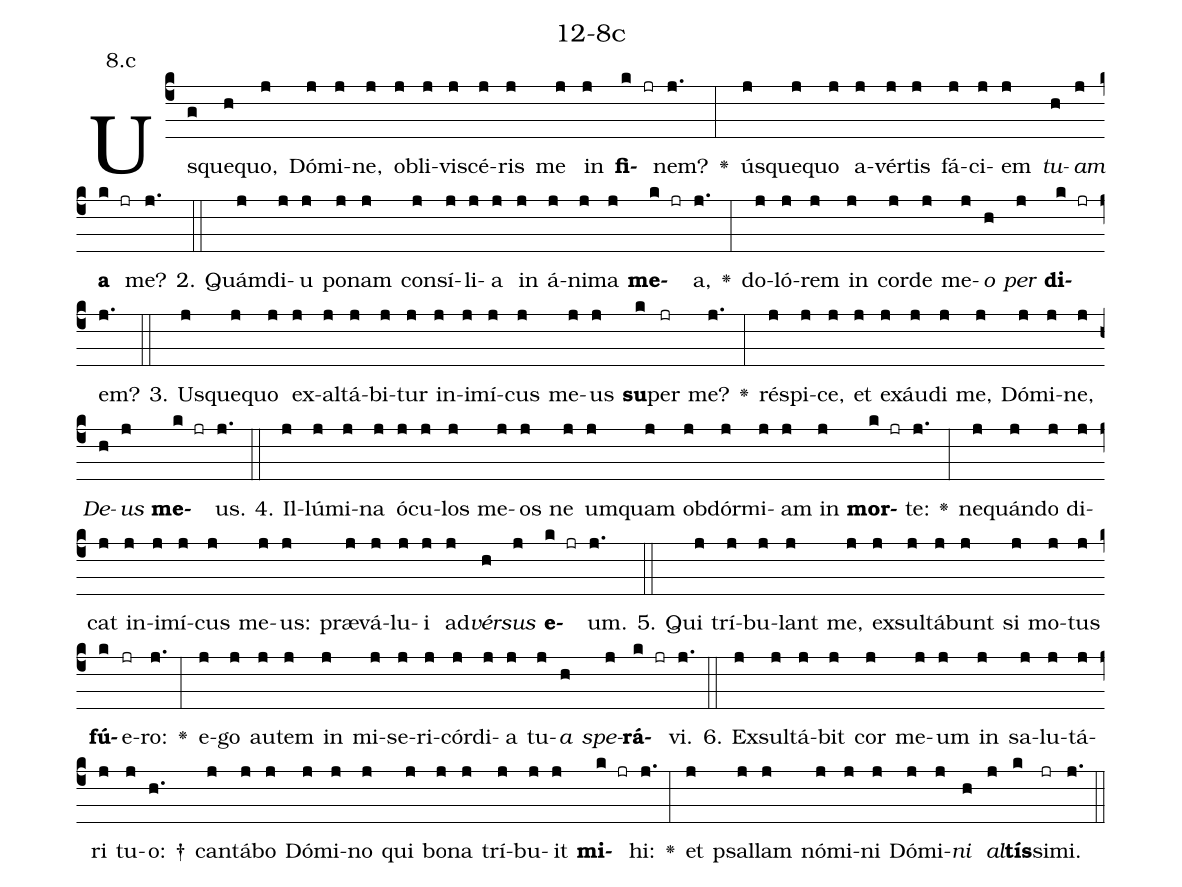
name: 12-8c;
annotation: 8.c;
%%
(c4)Us(g)que(h)quo,(j) Dó(j)mi(j)ne,(j) ob(j)li(j)vi(j)scé(j)ris(j) me(j) in(j) <b>fi</b>(k jr)nem?(j.) <v>\greheightstar</v>(:) ús(j)que(j)quo(j) a(j)vér(j)tis(j) fá(j)ci(j)em(j) <i>tu</i>(h)<i>am</i>(j) <b>a</b>(k jr) me?(j.) (::)
2. Quám(j)di(j)u(j) po(j)nam(j) con(j)sí(j)li(j)a(j) in(j) á(j)ni(j)ma(j) <b>me</b>(k jr)a,(j.) <v>\greheightstar</v>(:) do(j)ló(j)rem(j) in(j) cor(j)de(j) me(j)<i>o</i>(h) <i>per</i>(j) <b>di</b>(k jr)em?(j.) (::)
3. Us(j)que(j)quo(j) ex(j)al(j)tá(j)bi(j)tur(j) in(j)i(j)mí(j)cus(j) me(j)us(j) <b>su</b>(k)per(jr) me?(j.) <v>\greheightstar</v>(:) ré(j)spi(j)ce,(j) et(j) ex(j)áu(j)di(j) me,(j) Dó(j)mi(j)ne,(j) <i>De</i>(h)<i>us</i>(j) <b>me</b>(k jr)us.(j.) (::)
4. Il(j)lú(j)mi(j)na(j) ó(j)cu(j)los(j) me(j)os(j) ne(j) um(j)quam(j) ob(j)dór(j)mi(j)am(j) in(j) <b>mor</b>(k jr)te:(j.) <v>\greheightstar</v>(:) ne(j)quán(j)do(j) di(j)cat(j) in(j)i(j)mí(j)cus(j) me(j)us:(j) præ(j)vá(j)lu(j)i(j) ad(j)<i>vér</i>(h)<i>sus</i>(j) <b>e</b>(k jr)um.(j.) (::)
5. Qui(j) trí(j)bu(j)lant(j) me,(j) ex(j)sul(j)tá(j)bunt(j) si(j) mo(j)tus(j) <b>fú</b>(k)e(jr)ro:(j.) <v>\greheightstar</v>(:) e(j)go(j) au(j)tem(j) in(j) mi(j)se(j)ri(j)cór(j)di(j)a(j) tu(j)<i>a</i>(h) <i>spe</i>(j)<b>rá</b>(k jr)vi.(j.) (::)
6. Ex(j)sul(j)tá(j)bit(j) cor(j) me(j)um(j) in(j) sa(j)lu(j)tá(j)ri(j) tu(j)o: †(h.) can(j)tá(j)bo(j) Dó(j)mi(j)no(j) qui(j) bo(j)na(j) trí(j)bu(j)it(j) <b>mi</b>(k jr)hi:(j.) <v>\greheightstar</v>(:) et(j) psal(j)lam(j) nó(j)mi(j)ni(j) Dó(j)mi(j)<i>ni</i>(h) <i>al</i>(j)<b>tís</b>(k)si(jr)mi.(j.) (::)
